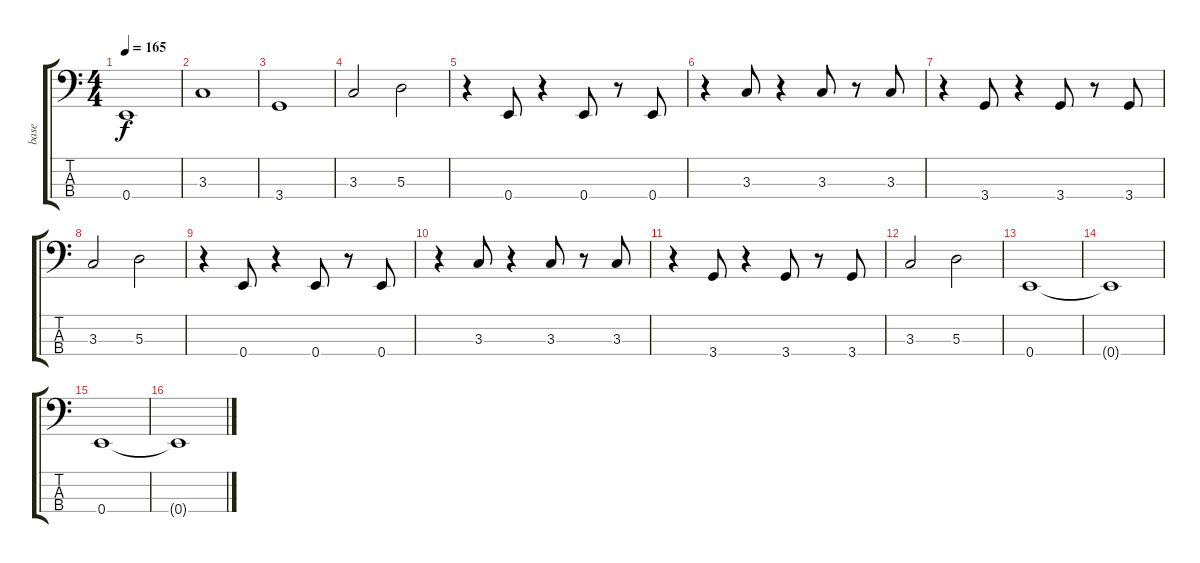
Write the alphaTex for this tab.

\track ("base" "base") {instrument electricbasspick}
\staff {score tabs}
\tuning (G2 D2 A1 E1) {hide}
\ts (4 4)
\tempo 165
\clef f4
\ks c
0.4.1{dy f} |
3.3.1 |
3.4.1 |
3.3.2 5.3.2 |
r.4 0.4.8 r.4 0.4.8 r.8 0.4.8 |
r.4 3.3.8 r.4 3.3.8 r.8 3.3.8 |
r.4 3.4.8 r.4 3.4.8 r.8 3.4.8 |
3.3.2 5.3.2 |
r.4 0.4.8 r.4 0.4.8 r.8 0.4.8 |
r.4 3.3.8 r.4 3.3.8 r.8 3.3.8 |
r.4 3.4.8 r.4 3.4.8 r.8 3.4.8 |
3.3.2 5.3.2 |
0.4.1 |
0.4{t}.1 |
0.4.1 |
0.4{t}.1
